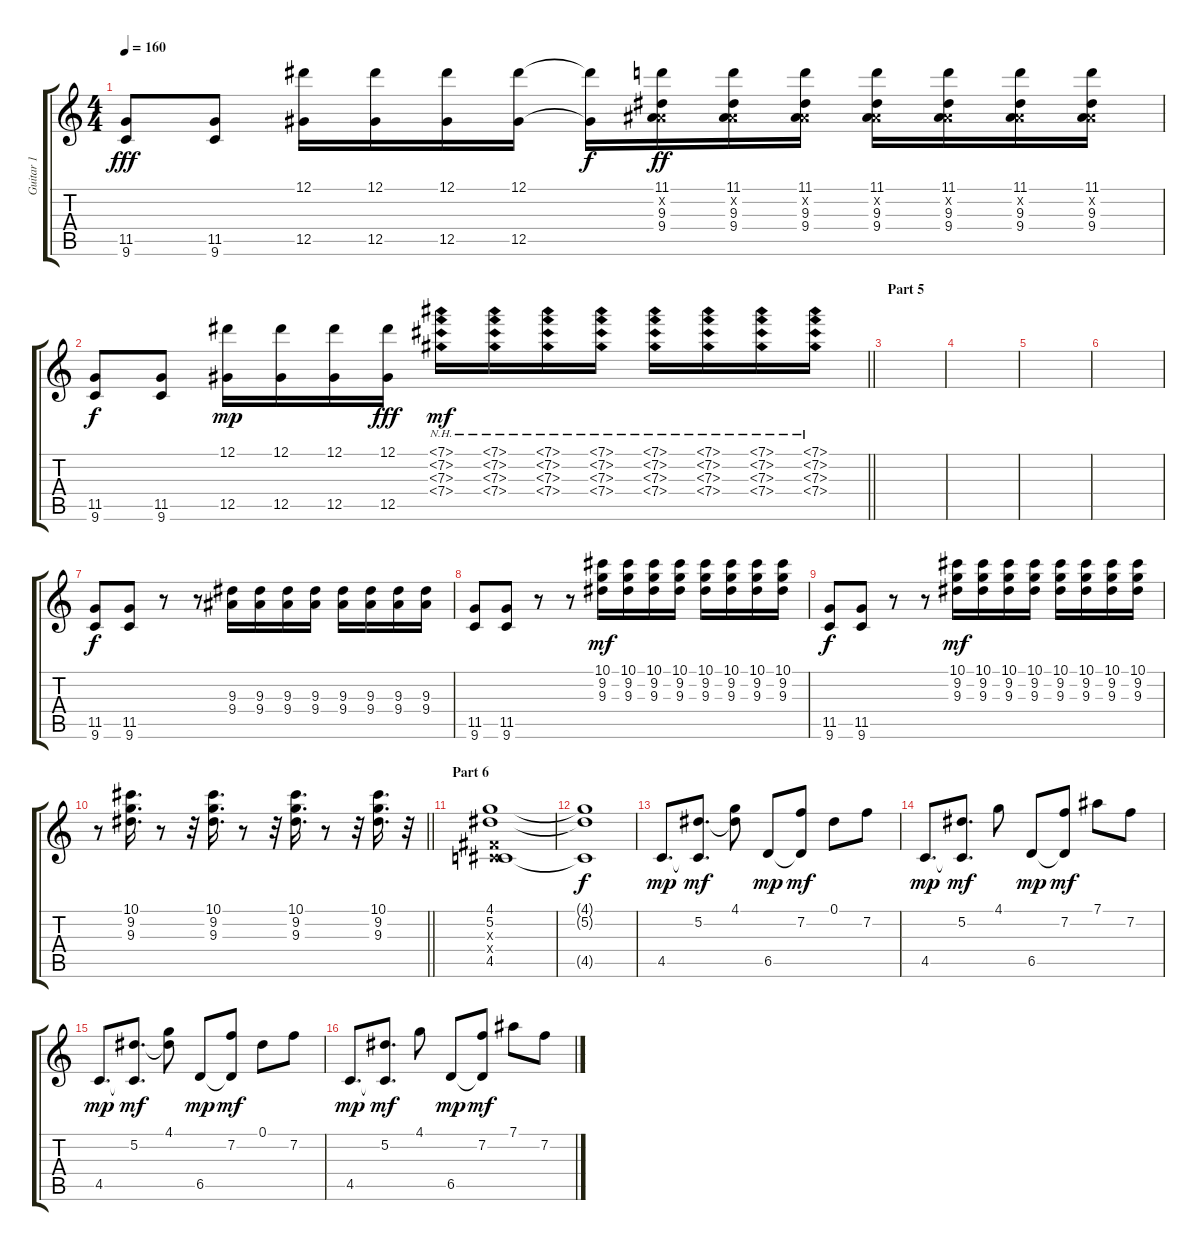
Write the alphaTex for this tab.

\track ("Guitar 1" "Guitar 1") {instrument electricguitarclean}
\staff {score tabs}
\tuning (Eb4 Bb3 Gb3 Db3 Ab2 Eb2) {hide}
\ts (4 4)
\tempo 160
\clef g2
\ks c
(11.5 9.6).8{dy fff} (11.5 9.6).8 (12.1 12.5).16 (12.1 12.5).16 (12.1 12.5).16 (12.1 12.5).16 (12.1{t} 12.5{t}).16{dy f} (11.1 0.2{x} 9.3 9.4).16{dy ff} (11.1 0.2{x} 9.3 9.4).16 (11.1 0.2{x} 9.3 9.4).16 (11.1 0.2{x} 9.3 9.4).16 (11.1 0.2{x} 9.3 9.4).16 (11.1 0.2{x} 9.3 9.4).16 (11.1 0.2{x} 9.3 9.4).16 |
\barLineRight lightlight
(11.5 9.6).8{dy f} (11.5 9.6).8 (12.1 12.5).16{dy mp} (12.1 12.5).16 (12.1 12.5).16 (12.1 12.5).16{dy fff} (7.1{nh} 7.2{nh} 7.3{nh} 7.4{nh}).16{dy mf} (7.1{nh} 7.2{nh} 7.3{nh} 7.4{nh}).16 (7.1{nh} 7.2{nh} 7.3{nh} 7.4{nh}).16 (7.1{nh} 7.2{nh} 7.3{nh} 7.4{nh}).16 (7.1{nh} 7.2{nh} 7.3{nh} 7.4{nh}).16 (7.1{nh} 7.2{nh} 7.3{nh} 7.4{nh}).16 (7.1{nh} 7.2{nh} 7.3{nh} 7.4{nh}).16 (7.1{nh} 7.2{nh} 7.3{nh} 7.4{nh}).16 |
\section ("" "Part 5")
|
|
|
|
(11.5 9.6).8{dy f} (11.5 9.6).8 r.8 r.8 (9.3 9.4).16 (9.3 9.4).16 (9.3 9.4).16 (9.3 9.4).16 (9.3 9.4).16 (9.3 9.4).16 (9.3 9.4).16 (9.3 9.4).16 |
(11.5 9.6).8 (11.5 9.6).8 r.8 r.8 (10.1 9.2 9.3).16{dy mf} (10.1 9.2 9.3).16 (10.1 9.2 9.3).16 (10.1 9.2 9.3).16 (10.1 9.2 9.3).16 (10.1 9.2 9.3).16 (10.1 9.2 9.3).16 (10.1 9.2 9.3).16 |
(11.5 9.6).8{dy f} (11.5 9.6).8 r.8 r.8 (10.1 9.2 9.3).16{dy mf} (10.1 9.2 9.3).16 (10.1 9.2 9.3).16 (10.1 9.2 9.3).16 (10.1 9.2 9.3).16 (10.1 9.2 9.3).16 (10.1 9.2 9.3).16 (10.1 9.2 9.3).16 |
\barLineRight lightlight
r.8 (10.1 9.2 9.3).16{d} r.8 r.32 (10.1 9.2 9.3).16{d} r.8 r.32 (10.1 9.2 9.3).16{d} r.8 r.32 (10.1 9.2 9.3).16{d} r.32 |
\section ("" "Part 6")
(4.1 5.2 0.3{x} 0.4{x} 4.5).1 |
(4.1{t} 5.2{t} 4.5{t}).1{dy f} |
4.5.8{d dy mp} (5.2 4.5{t}).8{d dy mf} (4.1 5.2{t}).8 6.5.8{dy mp} (7.2 6.5{t}).8{dy mf} 0.1.8 7.2.8 |
4.5.8{d dy mp} (5.2 4.5{t}).8{d dy mf} 4.1.8 6.5.8{dy mp} (7.2 6.5{t}).8{dy mf} 7.1.8 7.2.8 |
4.5.8{d dy mp} (5.2 4.5{t}).8{d dy mf} (4.1 5.2{t}).8 6.5.8{dy mp} (7.2 6.5{t}).8{dy mf} 0.1.8 7.2.8 |
4.5.8{d dy mp} (5.2 4.5{t}).8{d dy mf} 4.1.8 6.5.8{dy mp} (7.2 6.5{t}).8{dy mf} 7.1.8 7.2.8
